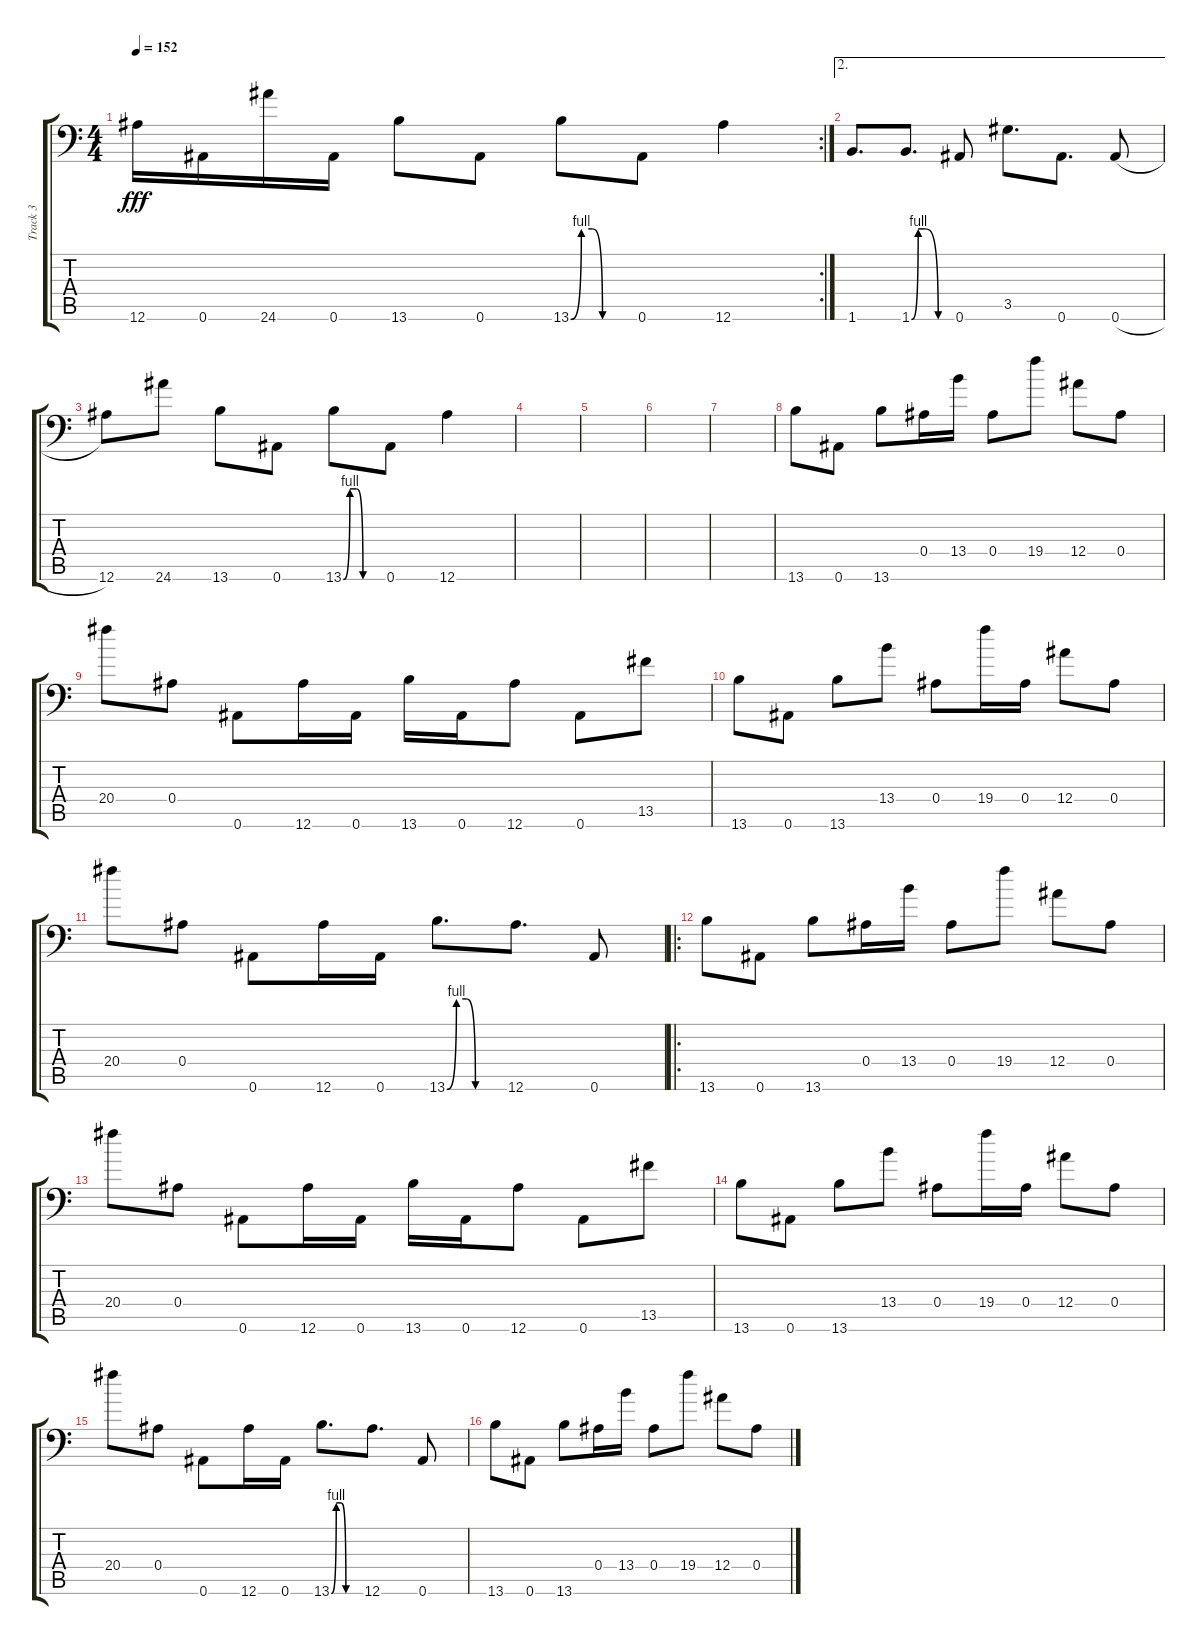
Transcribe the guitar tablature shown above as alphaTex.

\track ("Track 3" "Track 3") {instrument distortionguitar}
\staff {score tabs}
\tuning (C4 G3 Eb3 Bb2 F2 Bb1) {hide}
\rc 2
\ts (4 4)
\tempo 152
\clef f4
\ks c
12.6.16{dy fff} 0.6.16 24.6.16 0.6.16 13.6.8 0.6.8 13.6{be (custom 0 0 10 4 20 4 30 0 60 0)}.8 0.6.8 12.6.4 |
\ae 2
1.6.8{d} 1.6{be (custom 0 0 10 4 20 4 40 0 60 0)}.8{d} 0.6.8 3.5.8{d} 0.6.8{d} 0.6{h}.8 |
12.6.8 24.6.8 13.6.8 0.6.8 13.6{be (custom 0 0 10 4 20 4 30 0 60 0)}.8 0.6.8 12.6.4 |
|
|
|
|
13.6.8 0.6.8 13.6.8 0.4.16 13.4.16 0.4.8 19.4.8 12.4.8 0.4.8 |
20.4.8 0.4.8 0.6.8 12.6.16 0.6.16 13.6.16 0.6.16 12.6.8 0.6.8 13.5.8 |
13.6.8 0.6.8 13.6.8 13.4.8 0.4.8 19.4.16 0.4.16 12.4.8 0.4.8 |
20.4.8 0.4.8 0.6.8 12.6.16 0.6.16 13.6{be (custom 0 0 10 4 20 4 30 0 60 0)}.8{d} 12.6.8{d} 0.6.8 |
\ro
13.6.8 0.6.8 13.6.8 0.4.16 13.4.16 0.4.8 19.4.8 12.4.8 0.4.8 |
20.4.8 0.4.8 0.6.8 12.6.16 0.6.16 13.6.16 0.6.16 12.6.8 0.6.8 13.5.8 |
13.6.8 0.6.8 13.6.8 13.4.8 0.4.8 19.4.16 0.4.16 12.4.8 0.4.8 |
20.4.8 0.4.8 0.6.8 12.6.16 0.6.16 13.6{be (custom 0 0 10 4 20 4 30 0 60 0)}.8{d} 12.6.8{d} 0.6.8 |
13.6.8 0.6.8 13.6.8 0.4.16 13.4.16 0.4.8 19.4.8 12.4.8 0.4.8
